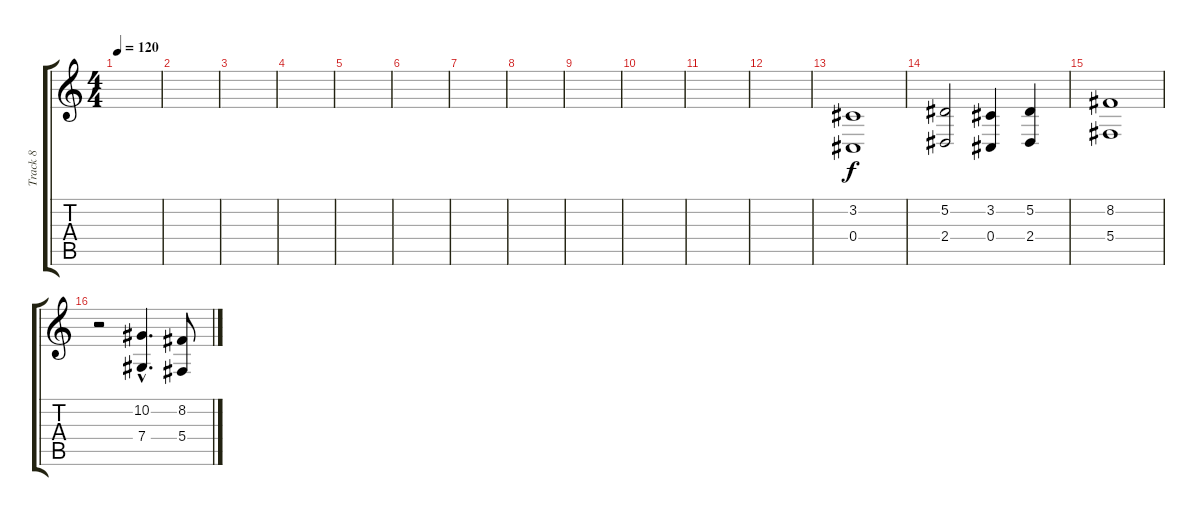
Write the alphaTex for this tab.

\track ("Track 8" "Track 8") {instrument stringensemble1}
\staff {score tabs}
\tuning (Eb4 Bb3 Gb3 Db3 Ab2 Eb2) {hide}
\ts (4 4)
\tempo 120
\clef g2
\ks c
|
|
|
|
|
|
|
|
|
|
|
|
(3.2 0.4).1 |
(5.2 2.4).2 (3.2 0.4).4 (5.2 2.4).4 |
(8.2 5.4).1 |
r.2 (10.2{hac} 7.4{hac}).4{d} (8.2 5.4).8
